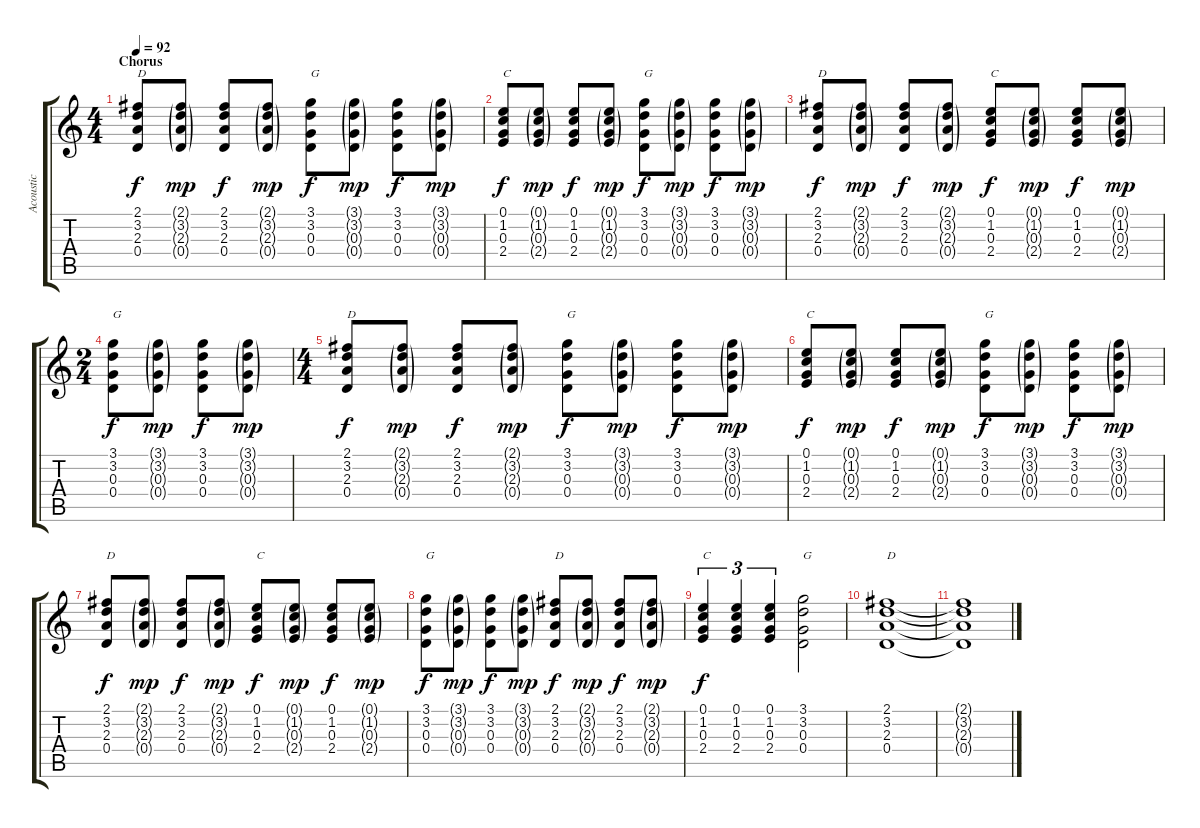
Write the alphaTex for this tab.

\track ("Acoustic" "Acoustic") {instrument acousticguitarsteel}
\staff {score tabs}
\tuning (E4 B3 G3 D3 A2 E2) {hide}
\ts (4 4)
\section ("" "Chorus")
\tempo 92
\clef g2
\ks c
(2.1 3.2 2.3 0.4).8{txt "D" dy f} (2.1{g} 3.2{g} 2.3{g} 0.4{g}).8{dy mp} (2.1 3.2 2.3 0.4).8{dy f} (2.1{g} 3.2{g} 2.3{g} 0.4{g}).8{dy mp} (3.1 3.2 0.3 0.4).8{txt "G" dy f} (3.1{g} 3.2{g} 0.3{g} 0.4{g}).8{dy mp} (3.1 3.2 0.3 0.4).8{dy f} (3.1{g} 3.2{g} 0.3{g} 0.4{g}).8{dy mp} |
(0.1 1.2 0.3 2.4).8{txt "C" dy f} (0.1{g} 1.2{g} 0.3{g} 2.4{g}).8{dy mp} (0.1 1.2 0.3 2.4).8{dy f} (0.1{g} 1.2{g} 0.3{g} 2.4{g}).8{dy mp} (3.1 3.2 0.3 0.4).8{txt "G" dy f} (3.1{g} 3.2{g} 0.3{g} 0.4{g}).8{dy mp} (3.1 3.2 0.3 0.4).8{dy f} (3.1{g} 3.2{g} 0.3{g} 0.4{g}).8{dy mp} |
(2.1 3.2 2.3 0.4).8{txt "D" dy f} (2.1{g} 3.2{g} 2.3{g} 0.4{g}).8{dy mp} (2.1 3.2 2.3 0.4).8{dy f} (2.1{g} 3.2{g} 2.3{g} 0.4{g}).8{dy mp} (0.1 1.2 0.3 2.4).8{txt "C" dy f} (0.1{g} 1.2{g} 0.3{g} 2.4{g}).8{dy mp} (0.1 1.2 0.3 2.4).8{dy f} (0.1{g} 1.2{g} 0.3{g} 2.4{g}).8{dy mp} |
\ts (2 4)
(3.1 3.2 0.3 0.4).8{txt "G" dy f} (3.1{g} 3.2{g} 0.3{g} 0.4{g}).8{dy mp} (3.1 3.2 0.3 0.4).8{dy f} (3.1{g} 3.2{g} 0.3{g} 0.4{g}).8{dy mp} |
\ts (4 4)
(2.1 3.2 2.3 0.4).8{txt "D" dy f} (2.1{g} 3.2{g} 2.3{g} 0.4{g}).8{dy mp} (2.1 3.2 2.3 0.4).8{dy f} (2.1{g} 3.2{g} 2.3{g} 0.4{g}).8{dy mp} (3.1 3.2 0.3 0.4).8{txt "G" dy f} (3.1{g} 3.2{g} 0.3{g} 0.4{g}).8{dy mp} (3.1 3.2 0.3 0.4).8{dy f} (3.1{g} 3.2{g} 0.3{g} 0.4{g}).8{dy mp} |
(0.1 1.2 0.3 2.4).8{txt "C" dy f} (0.1{g} 1.2{g} 0.3{g} 2.4{g}).8{dy mp} (0.1 1.2 0.3 2.4).8{dy f} (0.1{g} 1.2{g} 0.3{g} 2.4{g}).8{dy mp} (3.1 3.2 0.3 0.4).8{txt "G" dy f} (3.1{g} 3.2{g} 0.3{g} 0.4{g}).8{dy mp} (3.1 3.2 0.3 0.4).8{dy f} (3.1{g} 3.2{g} 0.3{g} 0.4{g}).8{dy mp} |
(2.1 3.2 2.3 0.4).8{txt "D" dy f} (2.1{g} 3.2{g} 2.3{g} 0.4{g}).8{dy mp} (2.1 3.2 2.3 0.4).8{dy f} (2.1{g} 3.2{g} 2.3{g} 0.4{g}).8{dy mp} (0.1 1.2 0.3 2.4).8{txt "C" dy f} (0.1{g} 1.2{g} 0.3{g} 2.4{g}).8{dy mp} (0.1 1.2 0.3 2.4).8{dy f} (0.1{g} 1.2{g} 0.3{g} 2.4{g}).8{dy mp} |
(3.1 3.2 0.3 0.4).8{txt "G" dy f} (3.1{g} 3.2{g} 0.3{g} 0.4{g}).8{dy mp} (3.1 3.2 0.3 0.4).8{dy f} (3.1{g} 3.2{g} 0.3{g} 0.4{g}).8{dy mp} (2.1 3.2 2.3 0.4).8{txt "D" dy f} (2.1{g} 3.2{g} 2.3{g} 0.4{g}).8{dy mp} (2.1 3.2 2.3 0.4).8{dy f} (2.1{g} 3.2{g} 2.3{g} 0.4{g}).8{dy mp} |
(0.1 1.2 0.3 2.4).4{tu (3 2) txt "C" dy f} (0.1 1.2 0.3 2.4).4{tu (3 2)} (0.1 1.2 0.3 2.4).4{tu (3 2)} (3.1 3.2 0.3 0.4).2{txt "G"} |
(2.1 3.2 2.3 0.4).1{txt "D"} |
(2.1{t} 3.2{t} 2.3{t} 0.4{t}).1
